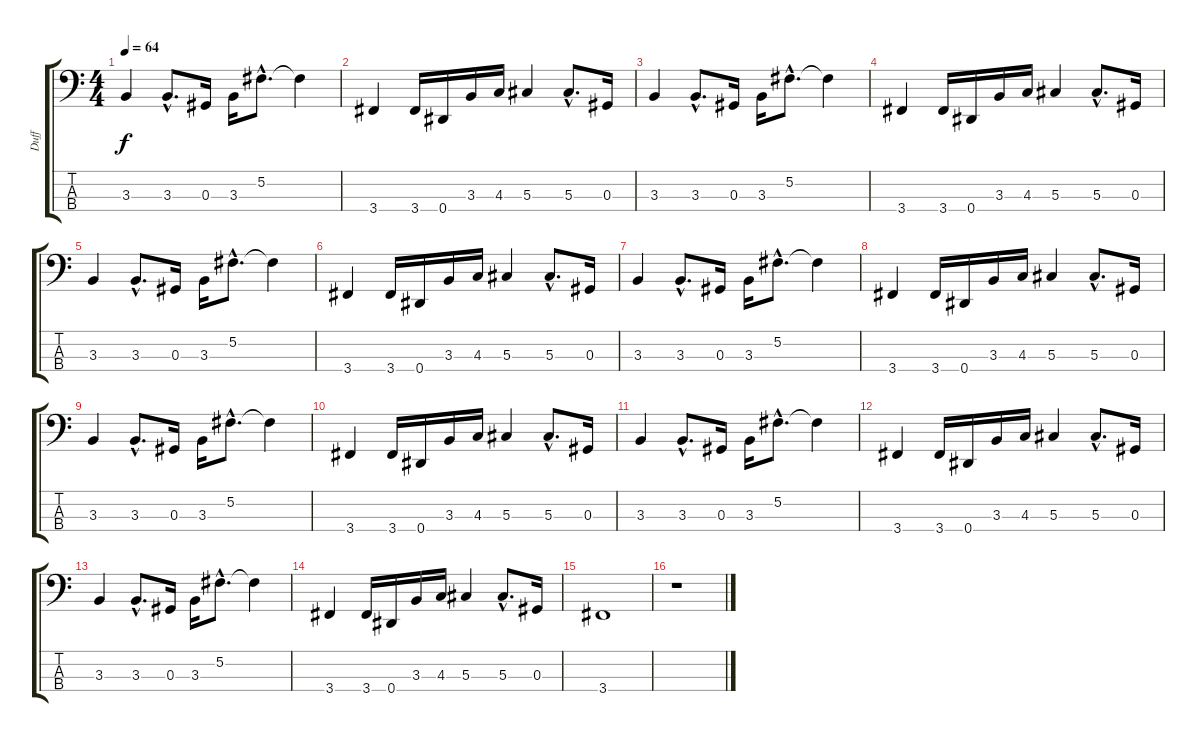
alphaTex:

\track ("Duff" "Duff") {instrument electricbasspick}
\staff {score tabs}
\tuning (Gb2 Db2 Ab1 Eb1) {hide}
\ts (4 4)
\tempo 64
\clef f4
\ks c
3.3.4{dy f} 3.3{hac}.8{d} 0.3.16 3.3.16 5.2{hac}.8{d} 5.2{t}.4 |
3.4.4 3.4.16 0.4.16 3.3.16 4.3.16 5.3.4 5.3{hac}.8{d} 0.3.16 |
3.3.4 3.3{hac}.8{d} 0.3.16 3.3.16 5.2{hac}.8{d} 5.2{t}.4 |
3.4.4 3.4.16 0.4.16 3.3.16 4.3.16 5.3.4 5.3{hac}.8{d} 0.3.16 |
3.3.4 3.3{hac}.8{d} 0.3.16 3.3.16 5.2{hac}.8{d} 5.2{t}.4 |
3.4.4 3.4.16 0.4.16 3.3.16 4.3.16 5.3.4 5.3{hac}.8{d} 0.3.16 |
3.3.4 3.3{hac}.8{d} 0.3.16 3.3.16 5.2{hac}.8{d} 5.2{t}.4 |
3.4.4 3.4.16 0.4.16 3.3.16 4.3.16 5.3.4 5.3{hac}.8{d} 0.3.16 |
3.3.4 3.3{hac}.8{d} 0.3.16 3.3.16 5.2{hac}.8{d} 5.2{t}.4 |
3.4.4 3.4.16 0.4.16 3.3.16 4.3.16 5.3.4 5.3{hac}.8{d} 0.3.16 |
3.3.4 3.3{hac}.8{d} 0.3.16 3.3.16 5.2{hac}.8{d} 5.2{t}.4 |
3.4.4 3.4.16 0.4.16 3.3.16 4.3.16 5.3.4 5.3{hac}.8{d} 0.3.16 |
3.3.4 3.3{hac}.8{d} 0.3.16 3.3.16 5.2{hac}.8{d} 5.2{t}.4 |
3.4.4 3.4.16 0.4.16 3.3.16 4.3.16 5.3.4 5.3{hac}.8{d} 0.3.16 |
3.4.1 |
r.1
